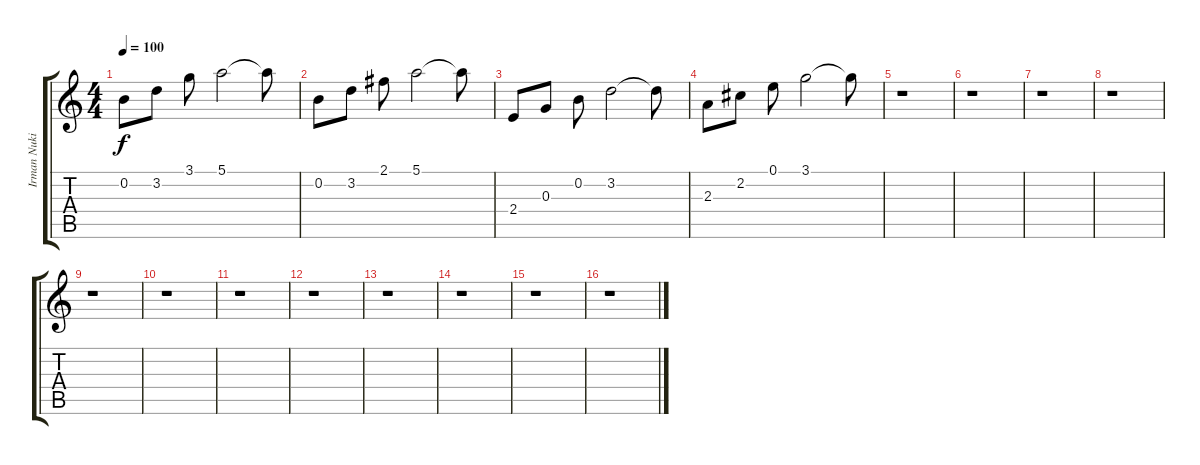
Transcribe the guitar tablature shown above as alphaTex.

\track ("Irman Nuki" "Irman Nuki") {instrument electricguitarclean}
\staff {score tabs}
\tuning (E4 B3 G3 D3 A2 E2) {hide}
\ts (4 4)
\tempo 100
\clef g2
\ks c
0.2.8{dy f} 3.2.8 3.1.8 5.1.2 5.1{t}.8 |
0.2.8 3.2.8 2.1.8 5.1.2 5.1{t}.8 |
2.4.8 0.3.8 0.2.8 3.2.2 3.2{t}.8 |
2.3.8 2.2.8 0.1.8 3.1.2 3.1{t}.8 |
r.1 |
r.1 |
r.1 |
r.1 |
r.1 |
r.1 |
r.1 |
r.1 |
r.1 |
r.1 |
r.1 |
r.1
